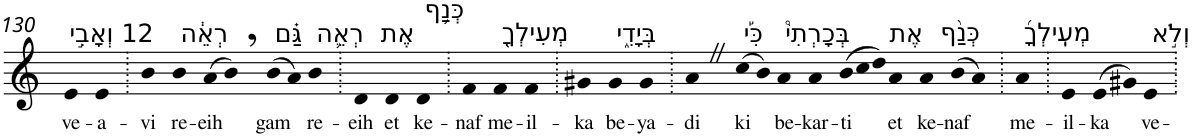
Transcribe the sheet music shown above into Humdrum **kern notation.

**kern	**text
*part1	*part1
*staff1	*staff1
*I"Piano	*
*I'Pno	*
!!LO:PB:g=z
*clefG2	*
*k[]	*
=130	=130
!LO:TX:a:t=12 וְאָבִ֣י	!
!	!LO:LY:b
4e	ve-
!	!LO:LY:b
4e	-a-
=131.	=131.
!	!LO:LY:b
4b	-vi
!LO:TX:a:t=רְאֵ֔ה	!
!	!LO:LY:b
4b	re-
!	!LO:LY:b
(>8a	-eih
8b,)	.
!LO:TX:a:t=גַּ֗ם	!
!	!LO:LY:b
(>8b	gam
8a)	.
!LO:TX:a:t=רְאֵ֛ה	!
!	!LO:LY:b
4b	re-
=132.	=132.
!	!LO:LY:b
4d	-eih
!LO:TX:a:t=אֶת	!
!	!LO:LY:b
4d	et
!LO:TX:a:t=כְּנַ֥ף	!
!	!LO:LY:b
4d	ke-
=133.	=133.
!	!LO:LY:b
4f	-naf
!LO:TX:a:t=מְעִילְךָ֖	!
!	!LO:LY:b
4f	me-
!	!LO:LY:b
4f	-il-
=134.	=134.
!	!LO:LY:b
4g#X	-ka
!LO:TX:a:t=בְּיָדִ֑י	!
!	!LO:LY:b
4g#	be-
!	!LO:LY:b
4g#	-ya-
=135.	=135.
!	!LO:LY:b
4aZ	-di
!LO:TX:a:t=כִּ֡י	!
!	!LO:LY:b
(>8cc	ki
8b)	.
!LO:TX:a:t=בְּכָרְתִי֩	!
!	!LO:LY:b
4a	be-
!	!LO:LY:b
4a	-kar-
*Xtuplet	*
!	!LO:LY:b
(>12b	-ti
12cc	.
12dd)	.
!LO:TX:a:t=אֶת	!
!	!LO:LY:b
4a	et
!LO:TX:a:t=כְּנַ֨ף	!
!	!LO:LY:b
4a	ke-
!	!LO:LY:b
(>8b	-naf
8a)	.
=136.	=136.
!LO:TX:a:t=מְעִֽילְךָ֜	!
!	!LO:LY:b
4a	me-
=137.	=137.
!	!LO:LY:b
4e	-il-
!	!LO:LY:b
(>8e	-ka
8g#X)	.
!LO:TX:a:t=וְלֹ֣א	!
!	!LO:LY:b
4e	ve-
=.	=.
*-	*-
